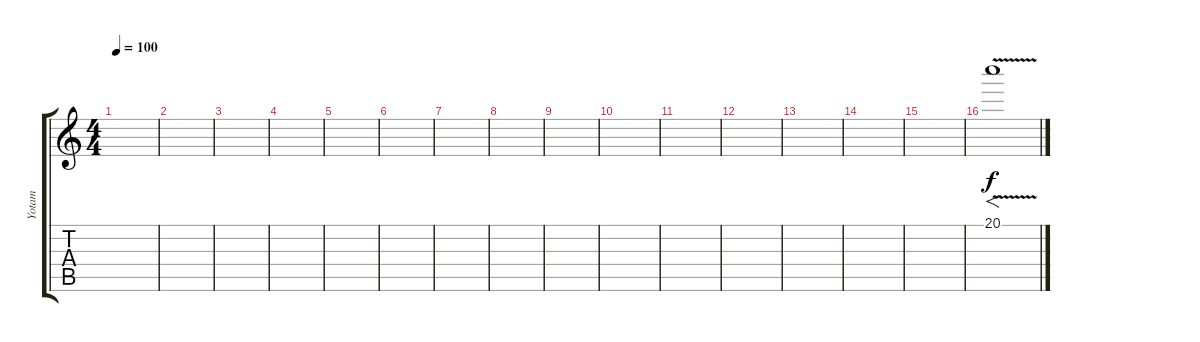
\track ("Yotam" "Yotam") {instrument distortionguitar}
\staff {score tabs}
\tuning (E4 B3 G3 D3 A2 E2) {hide}
\ts (4 4)
\tempo 100
\clef g2
\ks c
|
|
|
|
|
|
|
|
|
|
|
|
|
|
|
20.1{v}.1{f}
